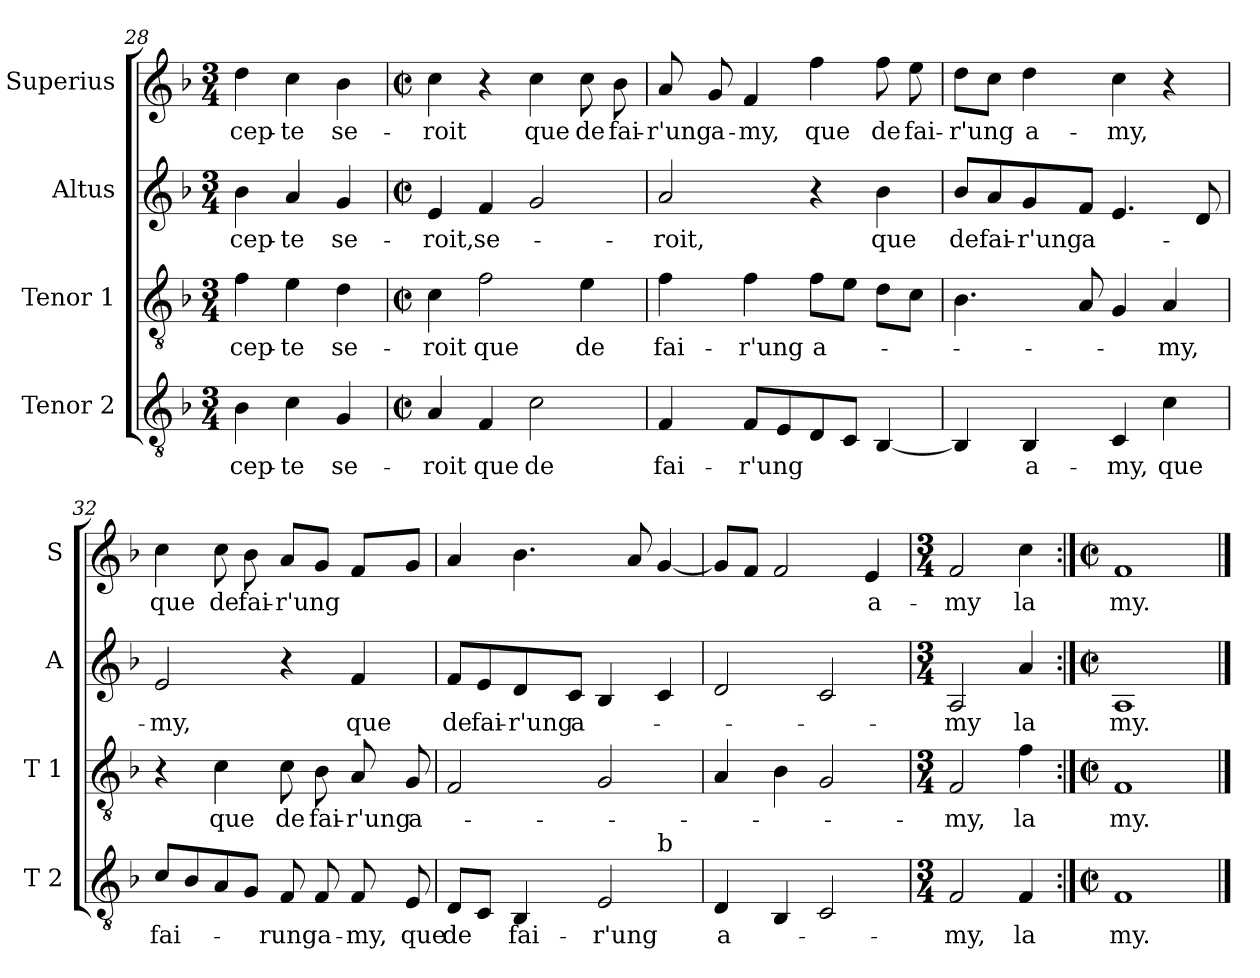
**kern	**text	**kern	**text	**kern	**text	**kern	**text
*part4	*part4	*part3	*part3	*part2	*part2	*part1	*part1
*staff4	*staff4	*staff3	*staff3	*staff2	*staff2	*staff1	*staff1
*I"Tenor 2	*	*I"Tenor 1	*	*I"Altus	*	*I"Superius	*
*I'T 2	*	*I'T 1	*	*I'A	*	*I'S	*
*clefGv2	*	*clefGv2	*	*clefG2	*	*clefG2	*
*k[b-]	*	*k[b-]	*	*k[b-]	*	*k[b-]	*
*F:	*	*F:	*	*F:	*	*F:	*
*M3/4	*	*M3/4	*	*M3/4	*	*M3/4	*
=28	=28	=28	=28	=28	=28	=28	=28
4B-\	-cep-	4f\	-cep-	4b-\	-cep-	4dd\	-cep-
4c\	-te	4e\	-te	4a/	-te	4cc\	-te
4G/	se-	4d\	se-	4g/	se-	4b-\	se-
=29	=29	=29	=29	=29	=29	=29	=29
*M2/2	*	*M2/2	*	*M2/2	*	*M2/2	*
*met(c|)	*	*met(c|)	*	*met(c|)	*	*met(c|)	*
4A/	-roit	4c\	-roit	4e/	-roit,	4cc\	-roit
4F/	que	2f\	que	4f/	se-	4r	.
2c\	de	.	.	2g/	.	4cc\	que
.	.	4e\	de	.	.	8cc\	de
.	.	.	.	.	.	8b-\	fai-
=30	=30	=30	=30	=30	=30	=30	=30
4F/	fai-	4f\	fai-	2a/	-roit,	8a/	-r'ung
.	.	.	.	.	.	8g/	a-
8F/L	-r'ung	4f\	-r'ung	.	.	4f/	-my,
8E/	.	.	.	.	.	.	.
8D/	.	8f\L	a-	4r	.	4ff\	que
8C/J	.	8e\J	.	.	.	.	.
[4BB-/	.	8d\L	.	4b-\	que	8ff\	de
.	.	8c\J	.	.	.	8ee\	fai-
!!LO:LB:g=z
=31	=31	=31	=31	=31	=31	=31	=31
4BB-/]	.	4.B-\	.	8b-/L	de	8dd\L	-r'ung
.	.	.	.	8a/	fai-	8cc\J	.
4BB-/	a-	.	.	8g/	-r'ung	4dd\	a-
.	.	8A/	.	8f/J	a-	.	.
4C/	-my,	4G/	.	4.e/	.	4cc\	-my,
4c\	que	4A/	-my,	.	.	4r	.
.	.	.	.	8d/	.	.	.
=32	=32	=32	=32	=32	=32	=32	=32
8c/L	fai-	4r	.	2e/	-my,	4cc\	que
8B-/	.	.	.	.	.	.	.
8A/	.	4c\	que	.	.	8cc\	de
8G/J	.	.	.	.	.	8b-\	fai-
8F/	-rung	8c\	de	4r	.	8a/L	-r'ung
8F/	a-	8B-\	fai-	.	.	8g/J	.
8F/	-my,	8A/	-r'ung	4f/	que	8f/L	.
8E/	que	8G/	a-	.	.	8g/J	.
=33	=33	=33	=33	=33	=33	=33	=33
*^	*	*	*	*	*	*	*
8D/L	2.ryy	de	2F/	.	8f/L	de	4a/	.
8C/J	.	.	.	.	8e/	fai-	.	.
4BB-/	.	fai-	.	.	8d/	-r'ung	4.b-\	.
.	.	.	.	.	8c/J	a-	.	.
2E/	.	-r'ung	2G/	.	4B-/	.	.	.
.	.	.	.	.	.	.	8a/	.
!	!LO:TX:a:t=b	!	!	!	!	!	!	!
.	4ryy	.	.	.	4c/	.	[4g/	.
*v	*v	*	*	*	*	*	*	*
=34	=34	=34	=34	=34	=34	=34	=34
4D/	a-	4A/	.	2d/	.	8g/L]	.
.	.	.	.	.	.	8f/J	.
4BB-/	.	4B-\	.	.	.	2f/	.
2C/	.	2G/	.	2c/	.	.	.
.	.	.	.	.	.	4e/	a-
=35	=35	=35	=35	=35	=35	=35	=35
*M3/4	*	*M3/4	*	*M3/4	*	*M3/4	*
2F/	-my,	2F/	-my,	2A/	-my	2f/	-my
4F/	la	4f\	la	4a/	la	4cc\	la
=36:|!	=36:|!	=36:|!	=36:|!	=36:|!	=36:|!	=36:|!	=36:|!
*M2/2	*	*M2/2	*	*M2/2	*	*M2/2	*
*met(c|)	*	*met(c|)	*	*met(c|)	*	*met(c|)	*
1F	my.	1F	my.	1A	my.	1f	my.
==	==	==	==	==	==	==	==
*-	*-	*-	*-	*-	*-	*-	*-
